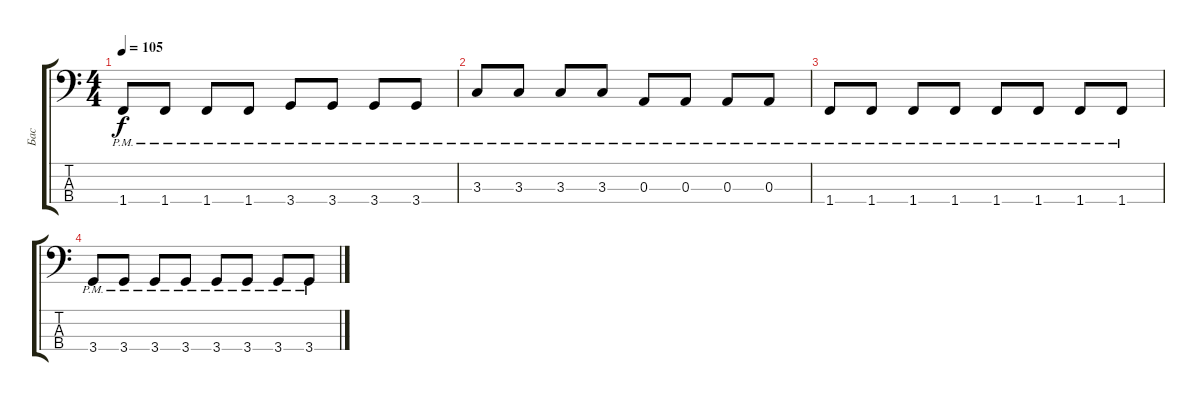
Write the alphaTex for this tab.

\track ("Бас" "Бас") {instrument electricbassfinger}
\staff {score tabs}
\tuning (G2 D2 A1 E1) {hide}
\ts (4 4)
\tempo 105
\clef f4
\ks c
1.4{pm}.8{dy f} 1.4{pm}.8 1.4{pm}.8 1.4{pm}.8 3.4{pm}.8 3.4{pm}.8 3.4{pm}.8 3.4{pm}.8 |
3.3{pm}.8 3.3{pm}.8 3.3{pm}.8 3.3{pm}.8 0.3{pm}.8 0.3{pm}.8 0.3{pm}.8 0.3{pm}.8 |
1.4{pm}.8 1.4{pm}.8 1.4{pm}.8 1.4{pm}.8 1.4{pm}.8 1.4{pm}.8 1.4{pm}.8 1.4{pm}.8 |
3.4{pm}.8 3.4{pm}.8 3.4{pm}.8 3.4{pm}.8 3.4{pm}.8 3.4{pm}.8 3.4{pm}.8 3.4{pm}.8
